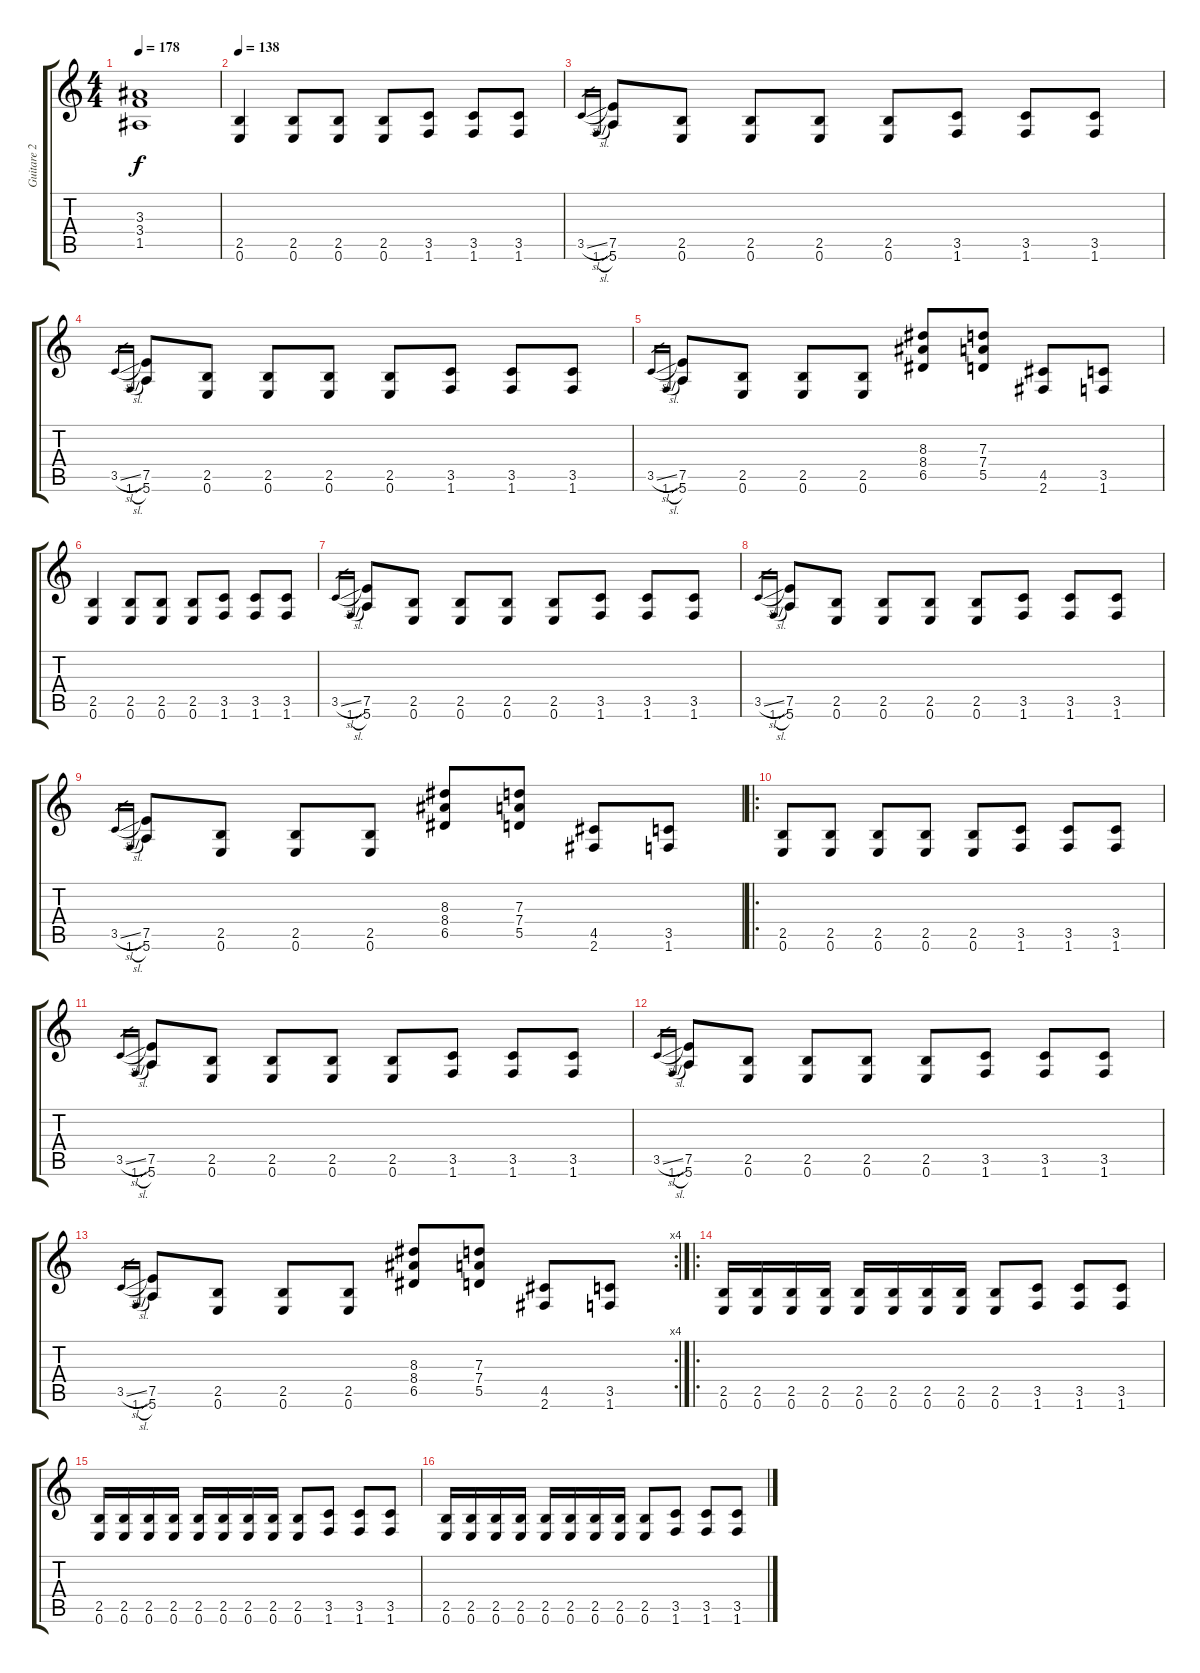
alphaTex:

\track ("Guitare 2" "Guitare 2") {instrument distortionguitar}
\staff {score tabs}
\tuning (E4 B3 G3 D3 A2 E2) {hide}
\ts (4 4)
\tempo 178
\clef g2
\ks c
(3.3{t} 3.4{t} 1.5{t}).1{dy f} |
\tempo 138
(2.5 0.6).4 (2.5 0.6).8 (2.5 0.6).8 (2.5 0.6).8 (3.5 1.6).8 (3.5 1.6).8 (3.5 1.6).8 |
3.5{sl}.16{gr} 1.6{sl}.16{gr} (7.5 5.6).8 (2.5 0.6).8 (2.5 0.6).8 (2.5 0.6).8 (2.5 0.6).8 (3.5 1.6).8 (3.5 1.6).8 (3.5 1.6).8 |
3.5{sl}.16{gr} 1.6{sl}.16{gr} (7.5 5.6).8 (2.5 0.6).8 (2.5 0.6).8 (2.5 0.6).8 (2.5 0.6).8 (3.5 1.6).8 (3.5 1.6).8 (3.5 1.6).8 |
3.5{sl}.16{gr} 1.6{sl}.16{gr} (7.5 5.6).8 (2.5 0.6).8 (2.5 0.6).8 (2.5 0.6).8 (8.3 8.4 6.5).8 (7.3 7.4 5.5).8 (4.5 2.6).8 (3.5 1.6).8 |
(2.5 0.6).4 (2.5 0.6).8 (2.5 0.6).8 (2.5 0.6).8 (3.5 1.6).8 (3.5 1.6).8 (3.5 1.6).8 |
3.5{sl}.16{gr} 1.6{sl}.16{gr} (7.5 5.6).8 (2.5 0.6).8 (2.5 0.6).8 (2.5 0.6).8 (2.5 0.6).8 (3.5 1.6).8 (3.5 1.6).8 (3.5 1.6).8 |
3.5{sl}.16{gr} 1.6{sl}.16{gr} (7.5 5.6).8 (2.5 0.6).8 (2.5 0.6).8 (2.5 0.6).8 (2.5 0.6).8 (3.5 1.6).8 (3.5 1.6).8 (3.5 1.6).8 |
3.5{sl}.16{gr} 1.6{sl}.16{gr} (7.5 5.6).8 (2.5 0.6).8 (2.5 0.6).8 (2.5 0.6).8 (8.3 8.4 6.5).8 (7.3 7.4 5.5).8 (4.5 2.6).8 (3.5 1.6).8 |
\ro
(2.5 0.6).8 (2.5 0.6).8 (2.5 0.6).8 (2.5 0.6).8 (2.5 0.6).8 (3.5 1.6).8 (3.5 1.6).8 (3.5 1.6).8 |
3.5{sl}.16{gr} 1.6{sl}.16{gr} (7.5 5.6).8 (2.5 0.6).8 (2.5 0.6).8 (2.5 0.6).8 (2.5 0.6).8 (3.5 1.6).8 (3.5 1.6).8 (3.5 1.6).8 |
3.5{sl}.16{gr} 1.6{sl}.16{gr} (7.5 5.6).8 (2.5 0.6).8 (2.5 0.6).8 (2.5 0.6).8 (2.5 0.6).8 (3.5 1.6).8 (3.5 1.6).8 (3.5 1.6).8 |
\rc 4
3.5{sl}.16{gr} 1.6{sl}.16{gr} (7.5 5.6).8 (2.5 0.6).8 (2.5 0.6).8 (2.5 0.6).8 (8.3 8.4 6.5).8 (7.3 7.4 5.5).8 (4.5 2.6).8 (3.5 1.6).8 |
\ro
(2.5 0.6).16 (2.5 0.6).16 (2.5 0.6).16 (2.5 0.6).16 (2.5 0.6).16 (2.5 0.6).16 (2.5 0.6).16 (2.5 0.6).16 (2.5 0.6).8 (3.5 1.6).8 (3.5 1.6).8 (3.5 1.6).8 |
(2.5 0.6).16 (2.5 0.6).16 (2.5 0.6).16 (2.5 0.6).16 (2.5 0.6).16 (2.5 0.6).16 (2.5 0.6).16 (2.5 0.6).16 (2.5 0.6).8 (3.5 1.6).8 (3.5 1.6).8 (3.5 1.6).8 |
(2.5 0.6).16 (2.5 0.6).16 (2.5 0.6).16 (2.5 0.6).16 (2.5 0.6).16 (2.5 0.6).16 (2.5 0.6).16 (2.5 0.6).16 (2.5 0.6).8 (3.5 1.6).8 (3.5 1.6).8 (3.5 1.6).8
